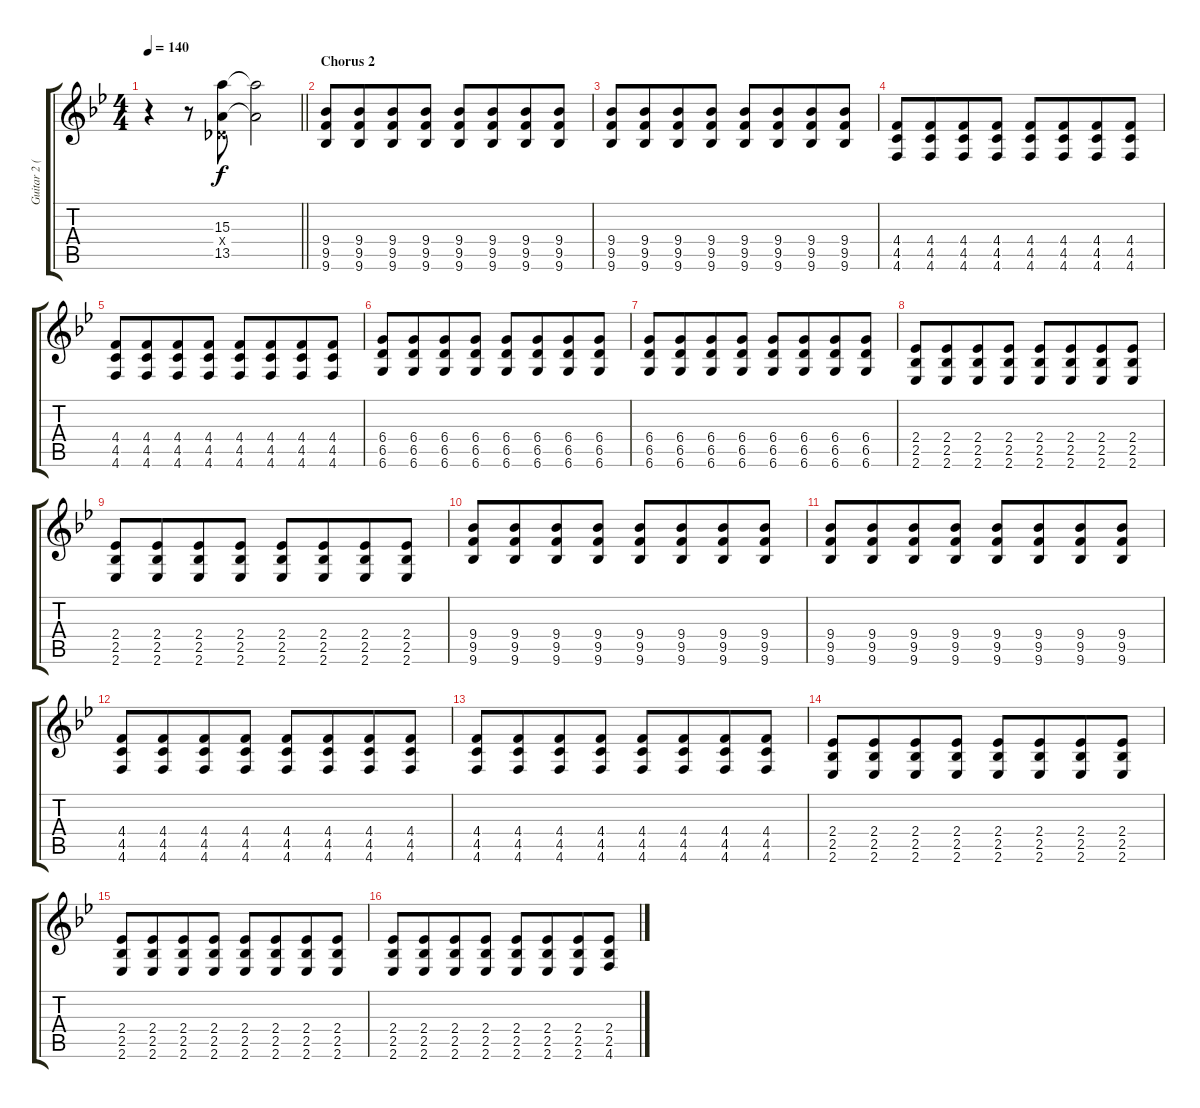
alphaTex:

\track ("Guitar 2 (Jared)" "Guitar 2 (") {instrument distortionguitar}
\staff {score tabs}
\tuning (Eb4 Bb3 Gb3 Db3 Ab2 Db2) {hide}
\ts (4 4)
\tempo 140
\clef g2
\barLineRight lightlight
\ks gminor
r.4{dy f} r.8 (15.3 0.4{x} 13.5).8 (15.3{t} 13.5{t}).2 |
\section ("" "Chorus 2")
(9.4 9.5 9.6).8 (9.4 9.5 9.6).8{beam merge} (9.4 9.5 9.6).8 (9.4 9.5 9.6).8 (9.4 9.5 9.6).8 (9.4 9.5 9.6).8{beam merge} (9.4 9.5 9.6).8 (9.4 9.5 9.6).8 |
(9.4 9.5 9.6).8 (9.4 9.5 9.6).8{beam merge} (9.4 9.5 9.6).8 (9.4 9.5 9.6).8 (9.4 9.5 9.6).8 (9.4 9.5 9.6).8{beam merge} (9.4 9.5 9.6).8 (9.4 9.5 9.6).8 |
(4.4 4.5 4.6).8 (4.4 4.5 4.6).8{beam merge} (4.4 4.5 4.6).8 (4.4 4.5 4.6).8 (4.4 4.5 4.6).8 (4.4 4.5 4.6).8{beam merge} (4.4 4.5 4.6).8 (4.4 4.5 4.6).8 |
(4.4 4.5 4.6).8 (4.4 4.5 4.6).8{beam merge} (4.4 4.5 4.6).8 (4.4 4.5 4.6).8 (4.4 4.5 4.6).8 (4.4 4.5 4.6).8{beam merge} (4.4 4.5 4.6).8 (4.4 4.5 4.6).8 |
(6.4 6.5 6.6).8 (6.4 6.5 6.6).8{beam merge} (6.4 6.5 6.6).8 (6.4 6.5 6.6).8 (6.4 6.5 6.6).8 (6.4 6.5 6.6).8{beam merge} (6.4 6.5 6.6).8 (6.4 6.5 6.6).8 |
(6.4 6.5 6.6).8 (6.4 6.5 6.6).8{beam merge} (6.4 6.5 6.6).8 (6.4 6.5 6.6).8 (6.4 6.5 6.6).8 (6.4 6.5 6.6).8{beam merge} (6.4 6.5 6.6).8 (6.4 6.5 6.6).8 |
(2.4 2.5 2.6).8 (2.4 2.5 2.6).8{beam merge} (2.4 2.5 2.6).8 (2.4 2.5 2.6).8 (2.4 2.5 2.6).8 (2.4 2.5 2.6).8{beam merge} (2.4 2.5 2.6).8 (2.4 2.5 2.6).8 |
(2.4 2.5 2.6).8 (2.4 2.5 2.6).8{beam merge} (2.4 2.5 2.6).8 (2.4 2.5 2.6).8 (2.4 2.5 2.6).8 (2.4 2.5 2.6).8{beam merge} (2.4 2.5 2.6).8 (2.4 2.5 2.6).8 |
(9.4 9.5 9.6).8 (9.4 9.5 9.6).8{beam merge} (9.4 9.5 9.6).8 (9.4 9.5 9.6).8 (9.4 9.5 9.6).8 (9.4 9.5 9.6).8{beam merge} (9.4 9.5 9.6).8 (9.4 9.5 9.6).8 |
(9.4 9.5 9.6).8 (9.4 9.5 9.6).8{beam merge} (9.4 9.5 9.6).8 (9.4 9.5 9.6).8 (9.4 9.5 9.6).8 (9.4 9.5 9.6).8{beam merge} (9.4 9.5 9.6).8 (9.4 9.5 9.6).8 |
(4.4 4.5 4.6).8 (4.4 4.5 4.6).8{beam merge} (4.4 4.5 4.6).8 (4.4 4.5 4.6).8 (4.4 4.5 4.6).8 (4.4 4.5 4.6).8{beam merge} (4.4 4.5 4.6).8 (4.4 4.5 4.6).8 |
(4.4 4.5 4.6).8 (4.4 4.5 4.6).8{beam merge} (4.4 4.5 4.6).8 (4.4 4.5 4.6).8 (4.4 4.5 4.6).8 (4.4 4.5 4.6).8{beam merge} (4.4 4.5 4.6).8 (4.4 4.5 4.6).8 |
(2.4 2.5 2.6).8 (2.4 2.5 2.6).8{beam merge} (2.4 2.5 2.6).8 (2.4 2.5 2.6).8 (2.4 2.5 2.6).8 (2.4 2.5 2.6).8{beam merge} (2.4 2.5 2.6).8 (2.4 2.5 2.6).8 |
(2.4 2.5 2.6).8 (2.4 2.5 2.6).8{beam merge} (2.4 2.5 2.6).8 (2.4 2.5 2.6).8 (2.4 2.5 2.6).8 (2.4 2.5 2.6).8{beam merge} (2.4 2.5 2.6).8 (2.4 2.5 2.6).8 |
(2.4 2.5 2.6).8 (2.4 2.5 2.6).8{beam merge} (2.4 2.5 2.6).8 (2.4 2.5 2.6).8 (2.4 2.5 2.6).8 (2.4 2.5 2.6).8{beam merge} (2.4 2.5 2.6).8 (2.4 2.5 4.6).8
